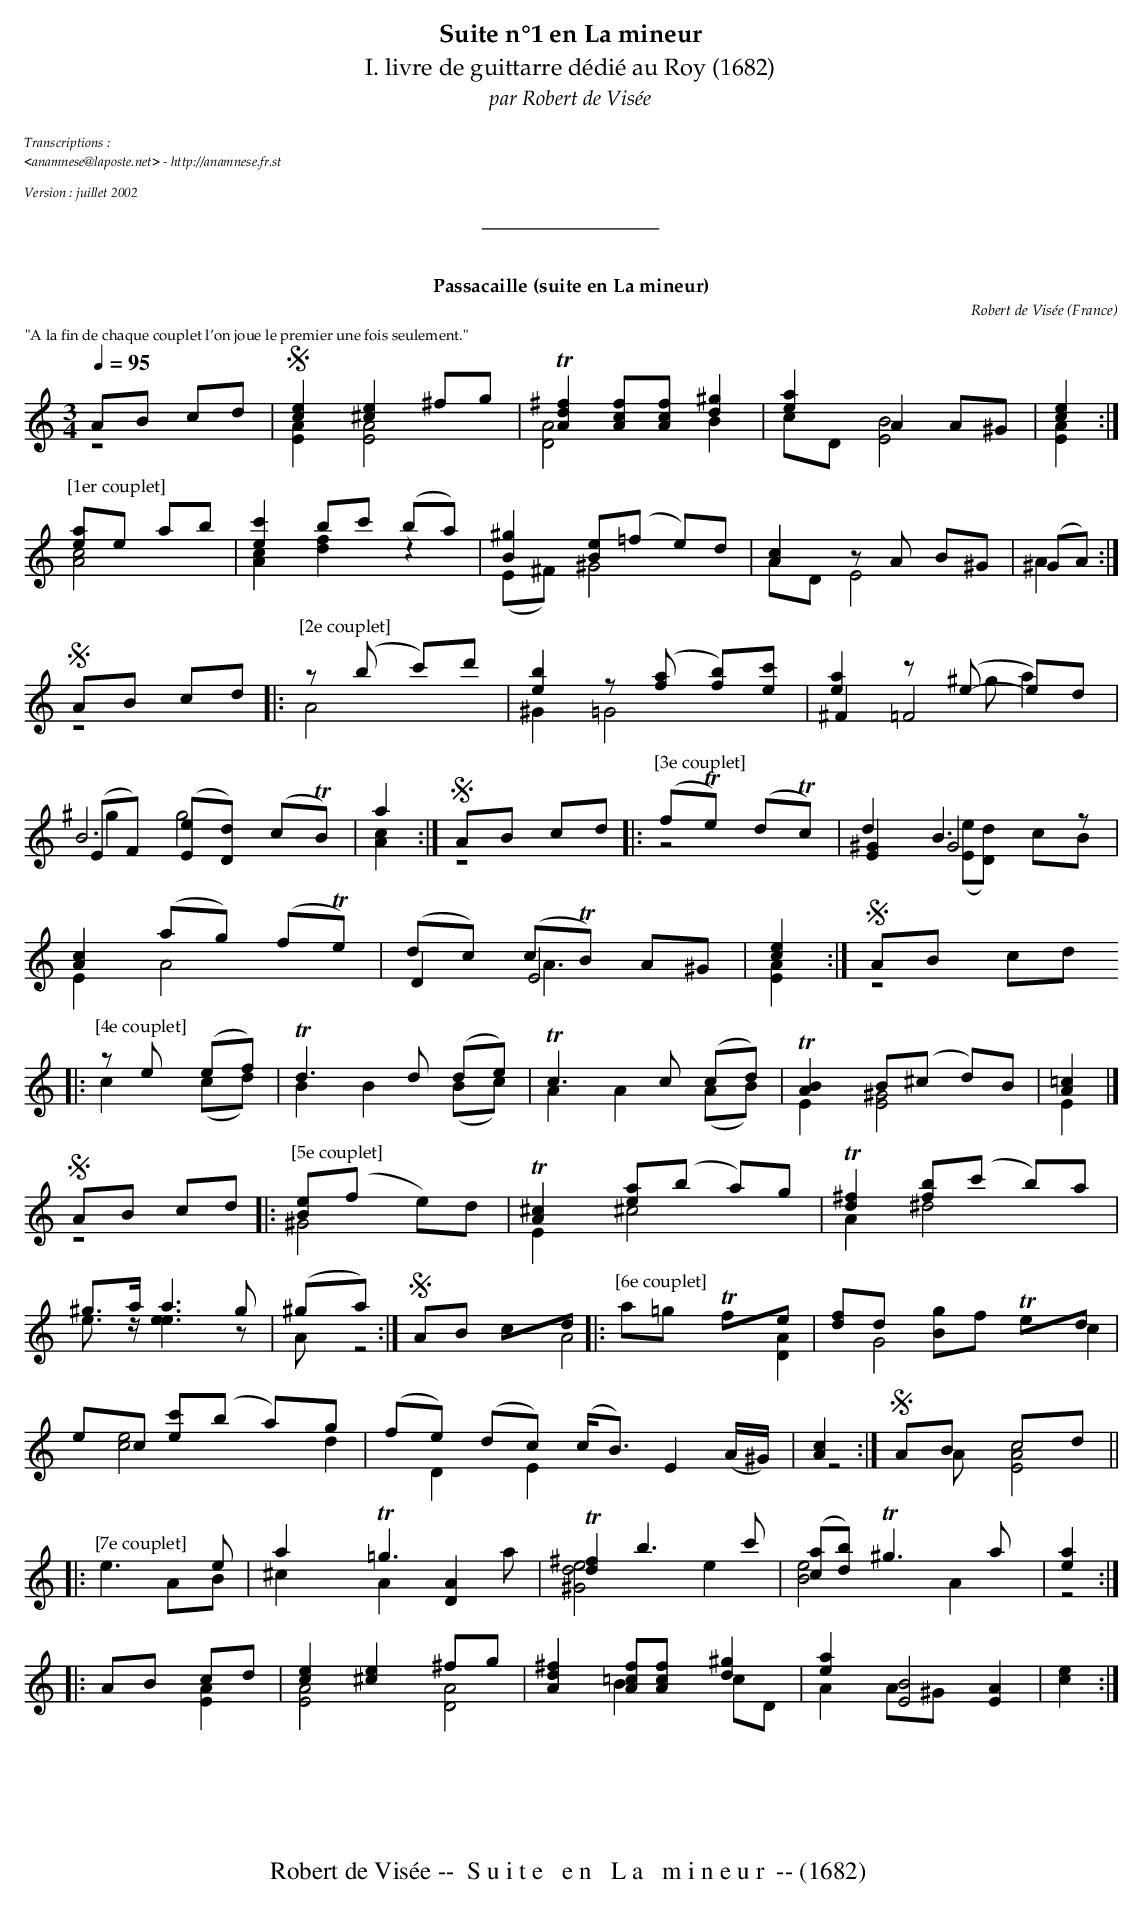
X:1
T:Passacaille (suite en La mineur)
C:Robert de Visée
O:France
M:3/4
L:1/8
Q:1/4=95
K:Am
K:C
%%staves (1 2 3)
V:1
%%text "A la fin de chaque couplet l'on joue le premier une fois seulement."
AB cd | !segno![c2e2] [^c2e2] ^fg | !trill![A2d2^f2] [Acf][Acf] [d2^g2] | [e2a2] A2A^G | [c2e2] :|
"[1er couplet]"[ea]e ab | [e2c'2] bc' (ba) | [B2^g2] [Be](=f e)d | [A2c2] z A B^G | (^GA) :|
!segno!AB cd |: "[2e couplet]"z (b c')d' | [e2b2] z ([fa] [fb])[ec'] | [e2a2] z (e- e)d |
B6  | a2 :|!segno!AB cd|:"[3e couplet]"(f!trill!e) (d!trill!c) | d2 B3 z |
[A2c2] (ag) (f!trill!e) | (dc) (c!trill!B) A^G | [c2e2] :| !segno! AB cd
|:"[4e couplet]" ze (ef) | !trill!d3 d (de) | !trill!c3 c (cd) | !trill![A2B2] B(^c d)B | [A2=c2] |]
!segno! AB cd |:"[5e couplet]" [Be](f e)d | !trill![A2^c2] [ea](b a)g | !trill![d2^f2] [fb](c' b)a |
^g>a a3 g | (^ga) :| !segno! AB cd |: "[6e couplet]"a=g !trill!fe | [df]d [Bg]f !trill!ed |
ec [ec'](b a)g | (fe) (dc) (c<B) (A/^G/) | [A2c2] :| !segno!AB cd ||
|:"[7e couplet]" e3 e | a2 !trill!=g3 a | !trill![d2^f2] b3c' | ([ca][db]) !trill!^g3 a | [e2a2] :|
|: AB cd | [c2e2] [^c2e2] ^fg | [A2d2^f2] [A=cf][Acf] [d2^g2] | [e2a2] [E4B4] | [c2e2] :|
V:2
z4 | [E2A2] [E4A4] | [D4A4] B2 | cD [E4B4] | [E2A2] :|
[A4c4] | [A2c2] [d2f2] z2 | (E^F)^G4 | AD E4 | A2 :|
z4 | A4 | ^G2 =G4 | ^F2 =F4 |
(EF) ([Ee][Dd]) (c!trill!B) | [A2c2] :|z4 |: z4 | [E2^G2] G4 |
E2 A4 | D2 E4 | [E2A2] :| z4
|: c2 (cd) | B2B2 (Bc) | A2A2 (AB) | E2 [E4^G4] | E2 |]
z4 |: ^G4 | E2 ^c4 | A2 ^d4 |
e>z [e3e3]z | A :| z4 |: A4 | [D2A2]G4 |
c2 [c4e4] | d2D2 E2 | E2 :| z4 ||
|:[E4A4c4] | AB ^c2 A2 | [D2A2] [^G4d4e4] | e2 [B4e4] | A2 :|
|:z4 | [E2A2] [E4A4] | [D4A4] B2 | cD A2 A^G | [E2A2] :|
V:3
x4 | x6 | x6 | x6 | x2 :: x4 | x6 |
x6 | x6 | x2 :| x4 |: x4 | x6 | x3 ^ga2 |
^g2  g4 | x2 :| x4 |: x4 | x2 ([Ee][Dd]) cB |
x6 | x2 A3 x | x4 :| x4
|: x4 | x6 | x6 | x6 | x6 |]
x4 |: x4 | x6 | x6 |
 x6 | x2 :| x4 |: x4 | x6 |
 x6 |  x4 A x | x6 :| x4 ||
